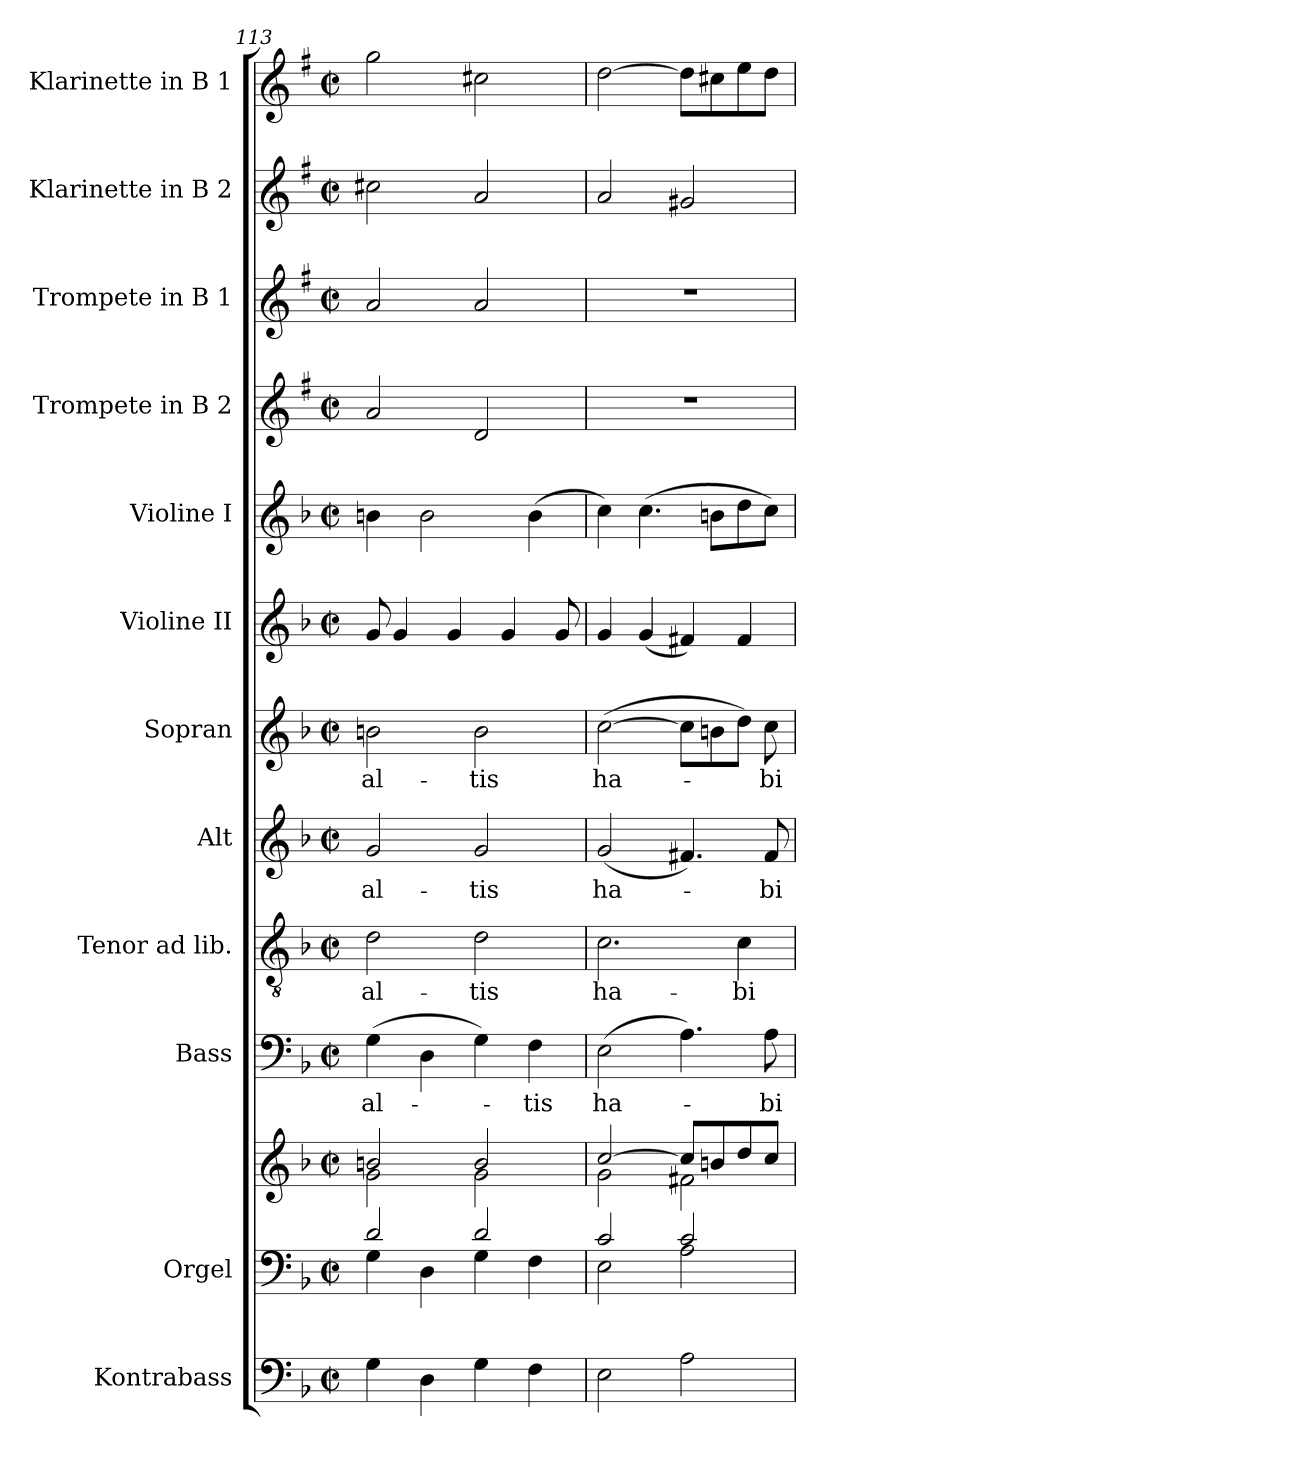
**kern	**kern	**kern	**kern	**text	**kern	**text	**kern	**text	**kern	**text	**kern	**kern	**kern	**kern	**kern	**kern
*part12	*part11	*part11	*part10	*part10	*part9	*part9	*part8	*part8	*part7	*part7	*part6	*part5	*part4	*part3	*part2	*part1
*staff13	*staff12	*staff11	*staff10	*staff10	*staff9	*staff9	*staff8	*staff8	*staff7	*staff7	*staff6	*staff5	*staff4	*staff3	*staff2	*staff1
*I"Kontrabass	*I"Orgel	*	*I"Bass	*	*I"Tenor ad lib.	*	*I"Alt	*	*I"Sopran	*	*I"Violine II	*I"Violine I	*I"Trompete in B 2	*I"Trompete in B 1	*I"Klarinette in B 2	*I"Klarinette in B 1
*I'Kb.	*I'Org.	*	*I'B	*	*I'T	*	*I'A	*	*I'S	*	*I'Vl. II	*I'Vl. I	*	*	*	*
*clefF4	*clefF4	*clefG2	*clefF4	*	*clefGv2	*	*clefG2	*	*clefG2	*	*clefG2	*clefG2	*clefG2	*clefG2	*clefG2	*clefG2
*ITrd7c12	*	*	*	*	*	*	*	*	*	*	*	*	*ITrd1c2	*ITrd1c2	*ITrd1c2	*ITrd1c2
*k[b-]	*k[b-]	*k[b-]	*k[b-]	*	*k[b-]	*	*k[b-]	*	*k[b-]	*	*k[b-]	*k[b-]	*k[b-]	*k[b-]	*k[b-]	*k[b-]
*F:	*F:	*F:	*F:	*	*F:	*	*F:	*	*F:	*	*F:	*F:	*F:	*F:	*F:	*F:
*M2/2	*M2/2	*M2/2	*M2/2	*	*M2/2	*	*M2/2	*	*M2/2	*	*M2/2	*M2/2	*M2/2	*M2/2	*M2/2	*M2/2
*met(c|)	*met(c|)	*met(c|)	*met(c|)	*	*met(c|)	*	*met(c|)	*	*met(c|)	*	*met(c|)	*met(c|)	*met(c|)	*met(c|)	*met(c|)	*met(c|)
=113	=113	=113	=113	=113	=113	=113	=113	=113	=113	=113	=113	=113	=113	=113	=113	=113
*	*^	*^	*	*	*	*	*	*	*	*	*	*	*	*	*	*
!	!	!	!	!	!	!LO:LY:b	!	!LO:LY:b	!	!LO:LY:b	!	!LO:LY:b	!	!	!	!	!	!
4GG\	2d/	4G\	2bn/	2g\	(>4G\	al-	2d\	al-	2g/	al-	2bn\	al-	8g/	4bn\	2g/	2g/	2bn\	2ff\
.	.	.	.	.	.	.	.	.	.	.	.	.	4g/	.	.	.	.	.
4DD\	.	4D\	.	.	4D\	.	.	.	.	.	.	.	.	2b\	.	.	.	.
.	.	.	.	.	.	.	.	.	.	.	.	.	4g/	.	.	.	.	.
!	!	!	!	!	!	!	!	!LO:LY:b	!	!LO:LY:b	!	!LO:LY:b	!	!	!	!	!	!
4GG\	2d/	4G\	2b/	2g\	4G\)	.	2d\	-tis	2g/	-tis	2b\	-tis	.	.	2c/	2g/	2g/	2bn\
.	.	.	.	.	.	.	.	.	.	.	.	.	4g/	.	.	.	.	.
!	!	!	!	!	!	!LO:LY:b	!	!	!	!	!	!	!	!	!	!	!	!
4FF\	.	4F\	.	.	4F\	-tis	.	.	.	.	.	.	.	(>4b\	.	.	.	.
.	.	.	.	.	.	.	.	.	.	.	.	.	8g/	.	.	.	.	.
!!LO:PB:g=z
=114	=114	=114	=114	=114	=114	=114	=114	=114	=114	=114	=114	=114	=114	=114	=114	=114	=114	=114
!	!	!	!	!	!	!LO:LY:b	!	!LO:LY:b	!	!LO:LY:b	!	!LO:LY:b	!	!	!	!	!	!
2EE\	2c/	2E\	[>2cc/	2g\	(>2E\	ha-	2.c\	ha-	(<2g/	ha-	(>[2cc\	ha-	4g/	4cc\)	1r	1r	2g/	[2cc\
.	.	.	.	.	.	.	.	.	.	.	.	.	(<4g/	(>4.cc\	.	.	.	.
2AA\	2c/	2A\	8cc/L]	2f#X\	4.A\)	.	.	.	4.f#X/)	.	8cc\L]	.	4f#X/)	.	.	.	2f#X/	8cc\L]
.	.	.	8bn/	.	.	.	.	.	.	.	8bn\	.	.	8bn\L	.	.	.	8bn\
!	!	!	!	!	!	!	!	!LO:LY:b	!	!	!	!	!	!	!	!	!	!
.	.	.	8dd/	.	.	.	4c\	-bi-	.	.	8dd\J)	.	4f#/	8dd\	.	.	.	8dd\
!	!	!	!	!	!	!LO:LY:b	!	!	!	!LO:LY:b	!	!LO:LY:b	!	!	!	!	!	!
.	.	.	8cc/J	.	8A\	-bi-	.	.	8f#/	-bi-	8cc\	-bi-	.	8cc\J)	.	.	.	8cc\J
*	*v	*v	*	*	*	*	*	*	*	*	*	*	*	*	*	*	*	*
*	*	*v	*v	*	*	*	*	*	*	*	*	*	*	*	*	*	*
=	=	=	=	=	=	=	=	=	=	=	=	=	=	=	=	=
*-	*-	*-	*-	*-	*-	*-	*-	*-	*-	*-	*-	*-	*-	*-	*-	*-
